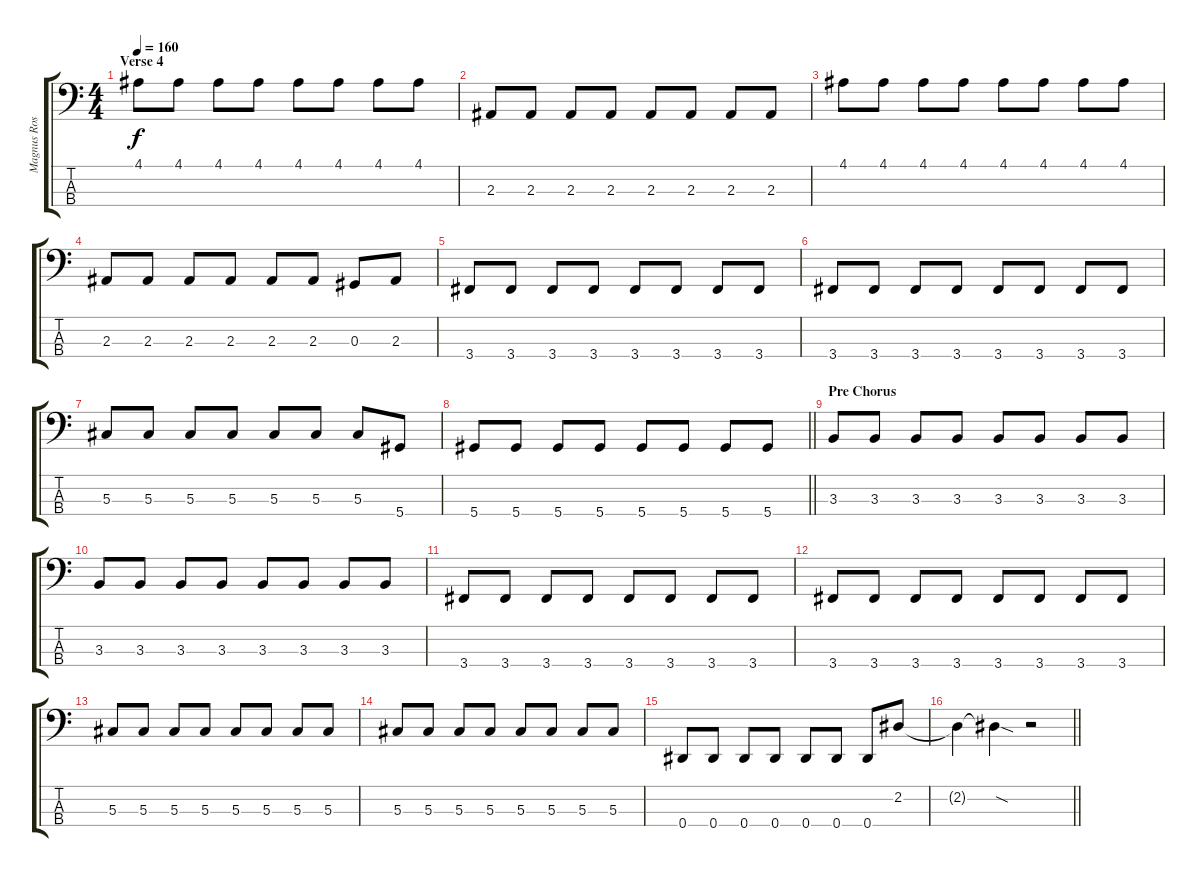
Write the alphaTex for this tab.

\track ("Magnus Rosén" "Magnus Ros") {instrument electricbassfinger}
\staff {score tabs}
\tuning (Gb2 Db2 Ab1 Eb1) {hide}
\ts (4 4)
\section ("" "Verse 4")
\tempo 160
\clef f4
\ks c
4.1.8{dy f} 4.1.8 4.1.8 4.1.8 4.1.8 4.1.8 4.1.8 4.1.8 |
2.3.8 2.3.8 2.3.8 2.3.8 2.3.8 2.3.8 2.3.8 2.3.8 |
4.1.8 4.1.8 4.1.8 4.1.8 4.1.8 4.1.8 4.1.8 4.1.8 |
2.3.8 2.3.8 2.3.8 2.3.8 2.3.8 2.3.8 0.3.8 2.3.8 |
3.4.8 3.4.8 3.4.8 3.4.8 3.4.8 3.4.8 3.4.8 3.4.8 |
3.4.8 3.4.8 3.4.8 3.4.8 3.4.8 3.4.8 3.4.8 3.4.8 |
5.3.8 5.3.8 5.3.8 5.3.8 5.3.8 5.3.8 5.3.8 5.4.8 |
\barLineRight lightlight
5.4.8 5.4.8 5.4.8 5.4.8 5.4.8 5.4.8 5.4.8 5.4.8 |
\section ("" "Pre Chorus")
3.3.8 3.3.8 3.3.8 3.3.8 3.3.8 3.3.8 3.3.8 3.3.8 |
3.3.8 3.3.8 3.3.8 3.3.8 3.3.8 3.3.8 3.3.8 3.3.8 |
3.4.8 3.4.8 3.4.8 3.4.8 3.4.8 3.4.8 3.4.8 3.4.8 |
3.4.8 3.4.8 3.4.8 3.4.8 3.4.8 3.4.8 3.4.8 3.4.8 |
5.3.8 5.3.8 5.3.8 5.3.8 5.3.8 5.3.8 5.3.8 5.3.8 |
5.3.8 5.3.8 5.3.8 5.3.8 5.3.8 5.3.8 5.3.8 5.3.8 |
0.4.8 0.4.8 0.4.8 0.4.8 0.4.8 0.4.8 0.4.8 2.2.8 |
\barLineRight lightlight
2.2{t}.4 2.2{sod t}.4 r.2
